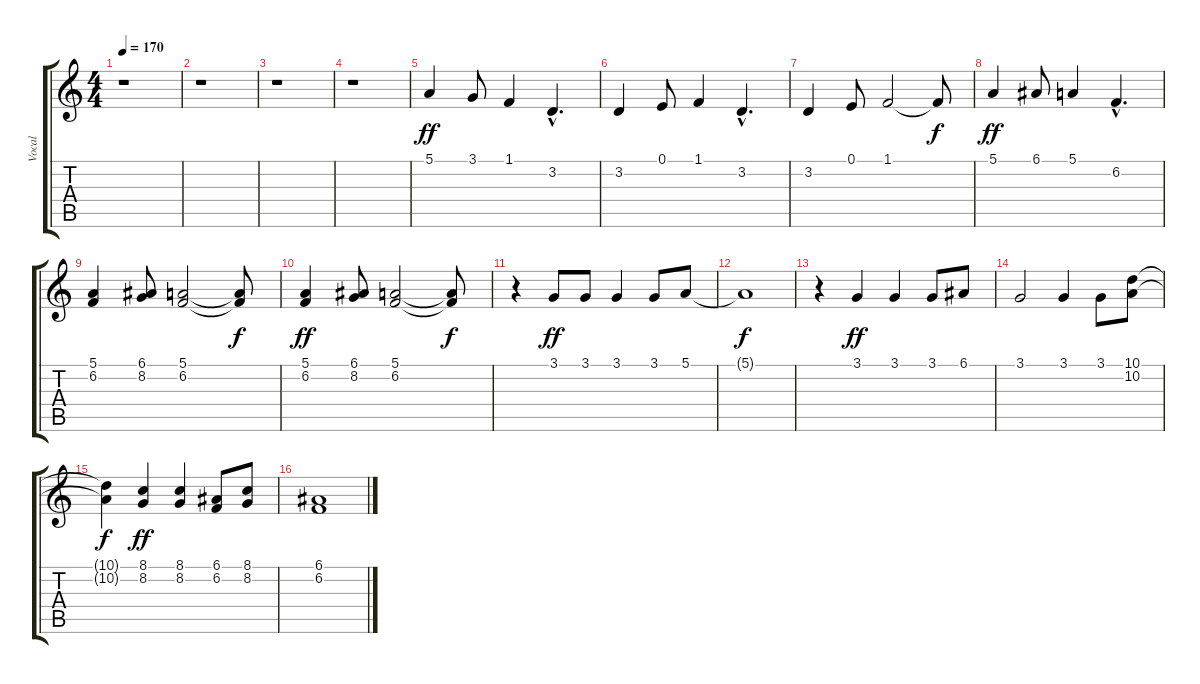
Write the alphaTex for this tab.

\track ("Vocal" "Vocal") {instrument choiraahs}
\staff {score tabs}
\tuning (E4 B3 G3 D3 A2 E2) {hide}
\ts (4 4)
\tempo 170
\clef g2
\ks c
r.1{dy f} |
r.1 |
r.1 |
r.1 |
5.1.4{dy ff} 3.1.8 1.1.4 3.2{hac}.4{d} |
3.2.4 0.1.8 1.1.4 3.2{hac}.4{d} |
3.2.4 0.1.8 1.1.2 1.1{t}.8{dy f} |
5.1.4{dy ff} 6.1.8 5.1.4 6.2{hac}.4{d} |
(5.1 6.2).4 (6.1 8.2).8 (5.1 6.2).2 (5.1{t} 6.2{t}).8{dy f} |
(5.1 6.2).4{dy ff} (6.1 8.2).8 (5.1 6.2).2 (5.1{t} 6.2{t}).8{dy f} |
r.4 3.1.8{dy ff} 3.1.8 3.1.4 3.1.8 5.1.8 |
5.1{t}.1{dy f} |
r.4 3.1.4{dy ff} 3.1.4 3.1.8 6.1.8 |
3.1.2 3.1.4 3.1.8 (10.1 10.2).8 |
(10.1{t} 10.2{t}).4{dy f} (8.1 8.2).4{dy ff} (8.1 8.2).4 (6.1 6.2).8 (8.1 8.2).8 |
(6.1 6.2).1
